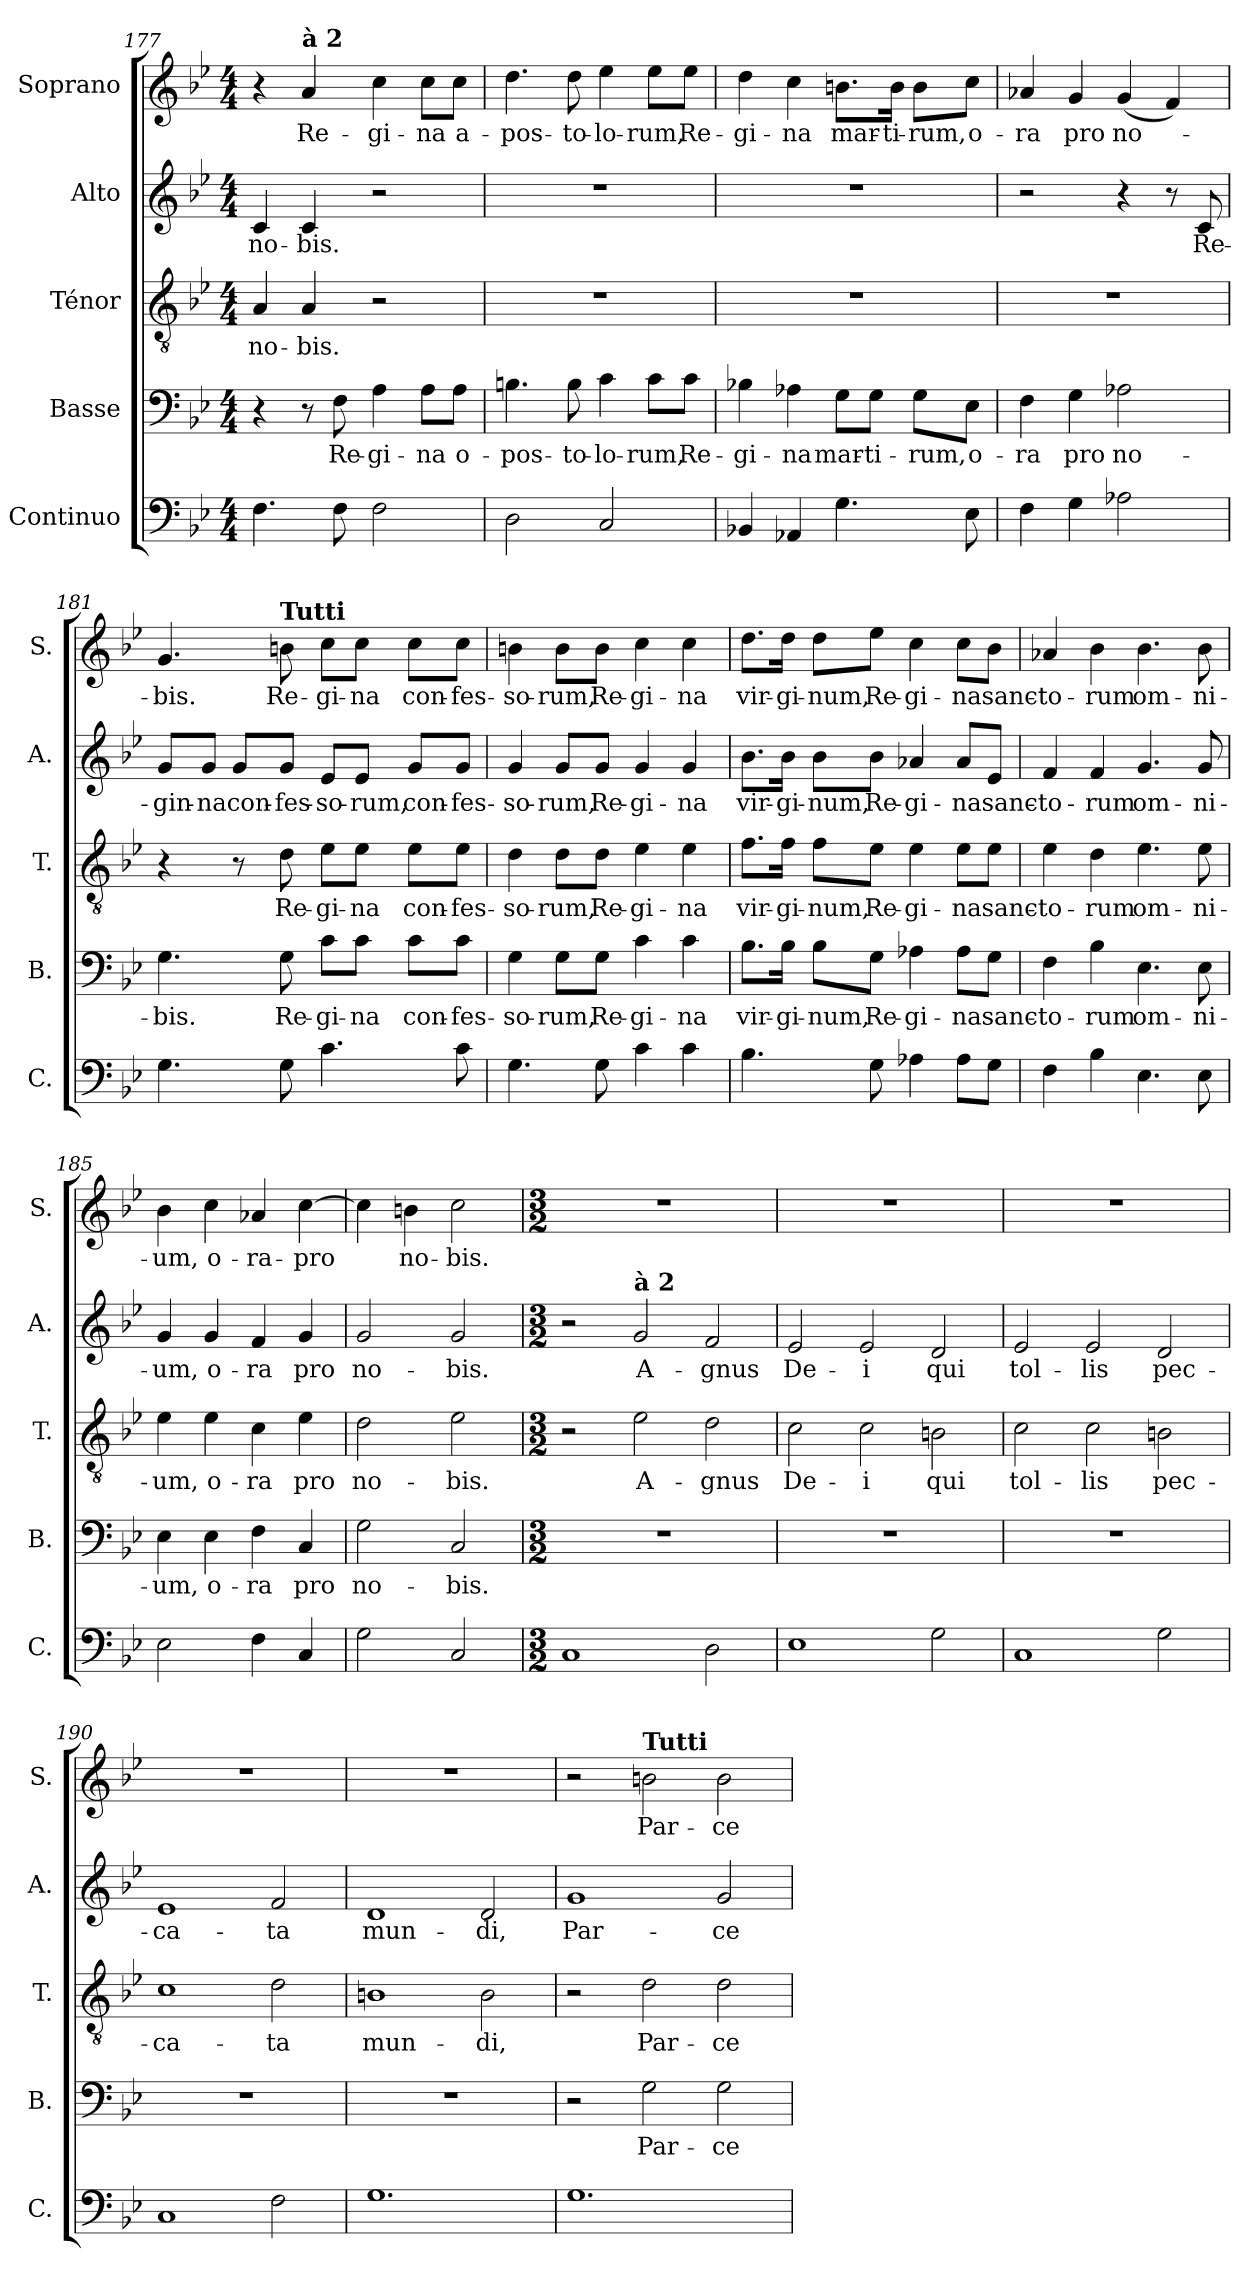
**kern	**kern	**text	**kern	**text	**kern	**text	**kern	**text
*part5	*part4	*part4	*part3	*part3	*part2	*part2	*part1	*part1
*staff5	*staff4	*staff4	*staff3	*staff3	*staff2	*staff2	*staff1	*staff1
*I"Continuo	*I"Basse	*	*I"Ténor	*	*I"Alto	*	*I"Soprano	*
*I'C.	*I'B.	*	*I'T.	*	*I'A.	*	*I'S.	*
*clefF4	*clefF4	*	*clefGv2	*	*clefG2	*	*clefG2	*
*ITrd7c12	*	*	*	*	*	*	*	*
*k[b-e-]	*k[b-e-]	*	*k[b-e-]	*	*k[b-e-]	*	*k[b-e-]	*
*M4/4	*M4/4	*	*M4/4	*	*M4/4	*	*M4/4	*
=177	=177	=177	=177	=177	=177	=177	=177	=177
!	!	!	!	!LO:LY:b	!	!LO:LY:b	!	!
4.FF\	4r	.	4A/	no-	4c/	no-	4r	.
!	!	!	!	!	!	!	!LO:TX:a:B:t=à 2	!
!	!	!	!	!LO:LY:b	!	!LO:LY:b	!	!LO:LY:b
.	8r	.	4A/	-bis.	4c/	-bis.	4a/	Re-
!	!	!LO:LY:b	!	!	!	!	!	!
8FF\	8F\	Re-	.	.	.	.	.	.
!	!	!LO:LY:b	!	!	!	!	!	!LO:LY:b
2FF\	4A\	-gi-	2r	.	2r	.	4cc\	-gi-
!	!	!LO:LY:b	!	!	!	!	!	!LO:LY:b
.	8A\L	-na	.	.	.	.	8cc\L	-na
!	!	!LO:LY:b	!	!	!	!	!	!LO:LY:b
.	8A\J	o-	.	.	.	.	8cc\J	a-
=178	=178	=178	=178	=178	=178	=178	=178	=178
!	!	!LO:LY:b	!	!	!	!	!	!LO:LY:b
2DD\	4.Bn\	-pos-	1r	.	1r	.	4.dd\	-pos-
!	!	!LO:LY:b	!	!	!	!	!	!LO:LY:b
.	8B\	-to-	.	.	.	.	8dd\	-to-
!	!	!LO:LY:b	!	!	!	!	!	!LO:LY:b
2CC/	4c\	-lo-	.	.	.	.	4ee-\	-lo-
!	!	!LO:LY:b	!	!	!	!	!	!LO:LY:b
.	8c\L	-rum,	.	.	.	.	8ee-\L	-rum,
!	!	!LO:LY:b	!	!	!	!	!	!LO:LY:b
.	8c\J	Re-	.	.	.	.	8ee-\J	Re-
=179	=179	=179	=179	=179	=179	=179	=179	=179
!	!	!LO:LY:b	!	!	!	!	!	!LO:LY:b
4BBB-X/	4B-X\	-gi-	1r	.	1r	.	4dd\	-gi-
!	!	!LO:LY:b	!	!	!	!	!	!LO:LY:b
4AAA-X/	4A-X\	-na	.	.	.	.	4cc\	-na
!	!	!LO:LY:b	!	!	!	!	!	!LO:LY:b
4.GG\	8G\L	mar-	.	.	.	.	8.bn\L	mar-
!	!	!LO:LY:b	!	!	!	!	!	!
.	8G\J	-ti-	.	.	.	.	.	.
!	!	!	!	!	!	!	!	!LO:LY:b
.	.	.	.	.	.	.	16b\Jk	-ti-
!	!	!LO:LY:b	!	!	!	!	!	!LO:LY:b
.	8G\L	-rum,	.	.	.	.	8b\L	-rum,
!	!	!LO:LY:b	!	!	!	!	!	!LO:LY:b
8EE-\	8E-\J	o-	.	.	.	.	8cc\J	o-
!!LO:PB:g=z
=180	=180	=180	=180	=180	=180	=180	=180	=180
!	!	!LO:LY:b	!	!	!	!	!	!LO:LY:b
4FF\	4F\	-ra	1r	.	2r	.	4a-X/	-ra
!	!	!LO:LY:b	!	!	!	!	!	!LO:LY:b
4GG\	4G\	pro	.	.	.	.	4g/	pro
!	!	!LO:LY:b	!	!	!	!	!	!LO:LY:b
2AA-X\	2A-X\	no-	.	.	4r	.	(<4g/	no-
.	.	.	.	.	8r	.	4f/)	.
!	!	!	!	!	!	!LO:LY:b	!	!
.	.	.	.	.	8c/	Re-	.	.
=181	=181	=181	=181	=181	=181	=181	=181	=181
!	!	!LO:LY:b	!	!	!	!LO:LY:b	!	!LO:LY:b
4.GG\	4.G\	-bis.	4r	.	8g/L	-gin-	4.g/	-bis.
!	!	!	!	!	!	!LO:LY:b	!	!
.	.	.	.	.	8g/J	-na	.	.
!	!	!	!	!	!	!LO:LY:b	!	!
.	.	.	8r	.	8g/L	con-	.	.
!	!	!	!	!	!	!	!LO:TX:a:B:t=Tutti	!
!	!	!LO:LY:b	!	!LO:LY:b	!	!LO:LY:b	!	!LO:LY:b
8GG\	8G\	Re-	8d\	Re-	8g/J	-fes-	8bn\	Re-
!	!	!LO:LY:b	!	!LO:LY:b	!	!LO:LY:b	!	!LO:LY:b
4.C\	8c\L	-gi-	8e-\L	-gi-	8e-/L	-so-	8cc\L	-gi-
!	!	!LO:LY:b	!	!LO:LY:b	!	!LO:LY:b	!	!LO:LY:b
.	8c\J	-na	8e-\J	-na	8e-/J	-rum,	8cc\J	-na
!	!	!LO:LY:b	!	!LO:LY:b	!	!LO:LY:b	!	!LO:LY:b
.	8c\L	con-	8e-\L	con-	8g/L	con-	8cc\L	con-
!	!	!LO:LY:b	!	!LO:LY:b	!	!LO:LY:b	!	!LO:LY:b
8C\	8c\J	-fes-	8e-\J	-fes-	8g/J	-fes-	8cc\J	-fes-
=182	=182	=182	=182	=182	=182	=182	=182	=182
!	!	!LO:LY:b	!	!LO:LY:b	!	!LO:LY:b	!	!LO:LY:b
4.GG\	4G\	-so-	4d\	-so-	4g/	-so-	4bn\	-so-
!	!	!LO:LY:b	!	!LO:LY:b	!	!LO:LY:b	!	!LO:LY:b
.	8G\L	-rum,	8d\L	-rum,	8g/L	-rum,	8b\L	-rum,
!	!	!LO:LY:b	!	!LO:LY:b	!	!LO:LY:b	!	!LO:LY:b
8GG\	8G\J	Re-	8d\J	Re-	8g/J	Re-	8b\J	Re-
!	!	!LO:LY:b	!	!LO:LY:b	!	!LO:LY:b	!	!LO:LY:b
4C\	4c\	-gi-	4e-\	-gi-	4g/	-gi-	4cc\	-gi-
!	!	!LO:LY:b	!	!LO:LY:b	!	!LO:LY:b	!	!LO:LY:b
4C\	4c\	-na	4e-\	-na	4g/	-na	4cc\	-na
=183	=183	=183	=183	=183	=183	=183	=183	=183
!	!	!LO:LY:b	!	!LO:LY:b	!	!LO:LY:b	!	!LO:LY:b
4.BB-\	8.B-\L	vir-	8.f\L	vir-	8.b-\L	vir-	8.dd\L	vir-
!	!	!LO:LY:b	!	!LO:LY:b	!	!LO:LY:b	!	!LO:LY:b
.	16B-\Jk	-gi-	16f\Jk	-gi-	16b-\Jk	-gi-	16dd\Jk	-gi-
!	!	!LO:LY:b	!	!LO:LY:b	!	!LO:LY:b	!	!LO:LY:b
.	8B-\L	-num,	8f\L	-num,	8b-\L	-num,	8dd\L	-num,
!	!	!LO:LY:b	!	!LO:LY:b	!	!LO:LY:b	!	!LO:LY:b
8GG\	8G\J	Re-	8e-\J	Re-	8b-\J	Re-	8ee-\J	Re-
!	!	!LO:LY:b	!	!LO:LY:b	!	!LO:LY:b	!	!LO:LY:b
4AA-X\	4A-X\	-gi-	4e-\	-gi-	4a-X/	-gi-	4cc\	-gi-
!	!	!LO:LY:b	!	!LO:LY:b	!	!LO:LY:b	!	!LO:LY:b
8AA-\L	8A-\L	-na	8e-\L	-na	8a-/L	-na	8cc\L	-na
!	!	!LO:LY:b	!	!LO:LY:b	!	!LO:LY:b	!	!LO:LY:b
8GG\J	8G\J	sanc-	8e-\J	sanc-	8e-/J	sanc-	8b-\J	sanc-
!!LO:LB:g=z
=184	=184	=184	=184	=184	=184	=184	=184	=184
!	!	!LO:LY:b	!	!LO:LY:b	!	!LO:LY:b	!	!LO:LY:b
4FF\	4F\	-to-	4e-\	-to-	4f/	-to-	4a-X/	-to-
!	!	!LO:LY:b	!	!LO:LY:b	!	!LO:LY:b	!	!LO:LY:b
4BB-\	4B-\	-rum	4d\	-rum	4f/	-rum	4b-\	-rum
!	!	!LO:LY:b	!	!LO:LY:b	!	!LO:LY:b	!	!LO:LY:b
4.EE-\	4.E-\	om-	4.e-\	om-	4.g/	om-	4.b-\	om-
!	!	!LO:LY:b	!	!LO:LY:b	!	!LO:LY:b	!	!LO:LY:b
8EE-\	8E-\	-ni-	8e-\	-ni-	8g/	-ni-	8b-\	-ni-
=185	=185	=185	=185	=185	=185	=185	=185	=185
!	!	!LO:LY:b	!	!LO:LY:b	!	!LO:LY:b	!	!LO:LY:b
2EE-\	4E-\	-um,	4e-\	-um,	4g/	-um,	4b-\	-um,
!	!	!LO:LY:b	!	!LO:LY:b	!	!LO:LY:b	!	!LO:LY:b
.	4E-\	o-	4e-\	o-	4g/	o-	4cc\	o-
!	!	!LO:LY:b	!	!LO:LY:b	!	!LO:LY:b	!	!LO:LY:b
4FF\	4F\	-ra	4c\	-ra	4f/	-ra	4a-X/	-ra-
!	!	!LO:LY:b	!	!LO:LY:b	!	!LO:LY:b	!	!LO:LY:b
4CC/	4C/	pro	4e-\	pro	4g/	pro	[4cc\	-pro
=186	=186	=186	=186	=186	=186	=186	=186	=186
!	!	!LO:LY:b	!	!LO:LY:b	!	!LO:LY:b	!	!
2GG\	2G\	no-	2d\	no-	2g/	no-	4cc\]	.
!	!	!	!	!	!	!	!	!LO:LY:b
.	.	.	.	.	.	.	4bn\	no-
!	!	!LO:LY:b	!	!LO:LY:b	!	!LO:LY:b	!	!LO:LY:b
2CC/	2C/	-bis.	2e-\	-bis.	2g/	-bis.	2cc\	-bis.
=187	=187	=187	=187	=187	=187	=187	=187	=187
*M3/2	*M3/2	*	*M3/2	*	*M3/2	*	*M3/2	*
*	*	*	*	*	*	*	*^	*
1CC	1.r	.	2r	.	2r	.	1.r	2ryy	.
*	*	*	*	*	*	*	*MM160	*	*
!	!	!	!	!	!LO:TX:a:B:t=à 2	!	!	!	!
!	!	!	!	!LO:LY:b	!	!LO:LY:b	!	!	!
.	.	.	2e-\	A-	2g/	A-	.	1ryy	.
!	!	!	!	!LO:LY:b	!	!LO:LY:b	!	!	!
2DD\	.	.	2d\	-gnus	2f/	-gnus	.	.	.
=188	=188	=188	=188	=188	=188	=188	=188	=188	=188
!	!	!	!	!LO:LY:b	!	!LO:LY:b	!	!	!
*	*	*	*	*	*	*	*v	*v	*
1EE-	1.r	.	2c\	De-	2e-/	De-	1.r	.
!	!	!	!	!LO:LY:b	!	!LO:LY:b	!	!
.	.	.	2c\	-i	2e-/	-i	.	.
!	!	!	!	!LO:LY:b	!	!LO:LY:b	!	!
2GG\	.	.	2Bn\	qui	2d/	qui	.	.
=189	=189	=189	=189	=189	=189	=189	=189	=189
!	!	!	!	!LO:LY:b	!	!LO:LY:b	!	!
1CC	1.r	.	2c\	tol-	2e-/	tol-	1.r	.
!	!	!	!	!LO:LY:b	!	!LO:LY:b	!	!
.	.	.	2c\	-lis	2e-/	-lis	.	.
!	!	!	!	!LO:LY:b	!	!LO:LY:b	!	!
2GG\	.	.	2Bn\	pec-	2d/	pec-	.	.
=190	=190	=190	=190	=190	=190	=190	=190	=190
!	!	!	!	!LO:LY:b	!	!LO:LY:b	!	!
1CC	1.r	.	1c	-ca-	1e-	-ca-	1.r	.
!	!	!	!	!LO:LY:b	!	!LO:LY:b	!	!
2FF\	.	.	2d\	-ta	2f/	-ta	.	.
=191	=191	=191	=191	=191	=191	=191	=191	=191
!	!	!	!	!LO:LY:b	!	!LO:LY:b	!	!
1.GG	1.r	.	1Bn	mun-	1d	mun-	1.r	.
!	!	!	!	!LO:LY:b	!	!LO:LY:b	!	!
.	.	.	2B\	-di,	2d/	-di,	.	.
!!LO:PB:g=z
=192	=192	=192	=192	=192	=192	=192	=192	=192
!	!	!	!	!	!	!LO:LY:b	!	!
1.GG	2r	.	2r	.	1g	Par-	2r	.
!	!	!	!	!	!	!	!LO:TX:a:B:t=Tutti	!
!	!	!LO:LY:b	!	!LO:LY:b	!	!	!	!LO:LY:b
.	2G\	Par-	2d\	Par-	.	.	2bn\	Par-
!	!	!LO:LY:b	!	!LO:LY:b	!	!LO:LY:b	!	!LO:LY:b
.	2G\	-ce	2d\	-ce	2g/	-ce	2b\	-ce
=	=	=	=	=	=	=	=	=
*-	*-	*-	*-	*-	*-	*-	*-	*-
